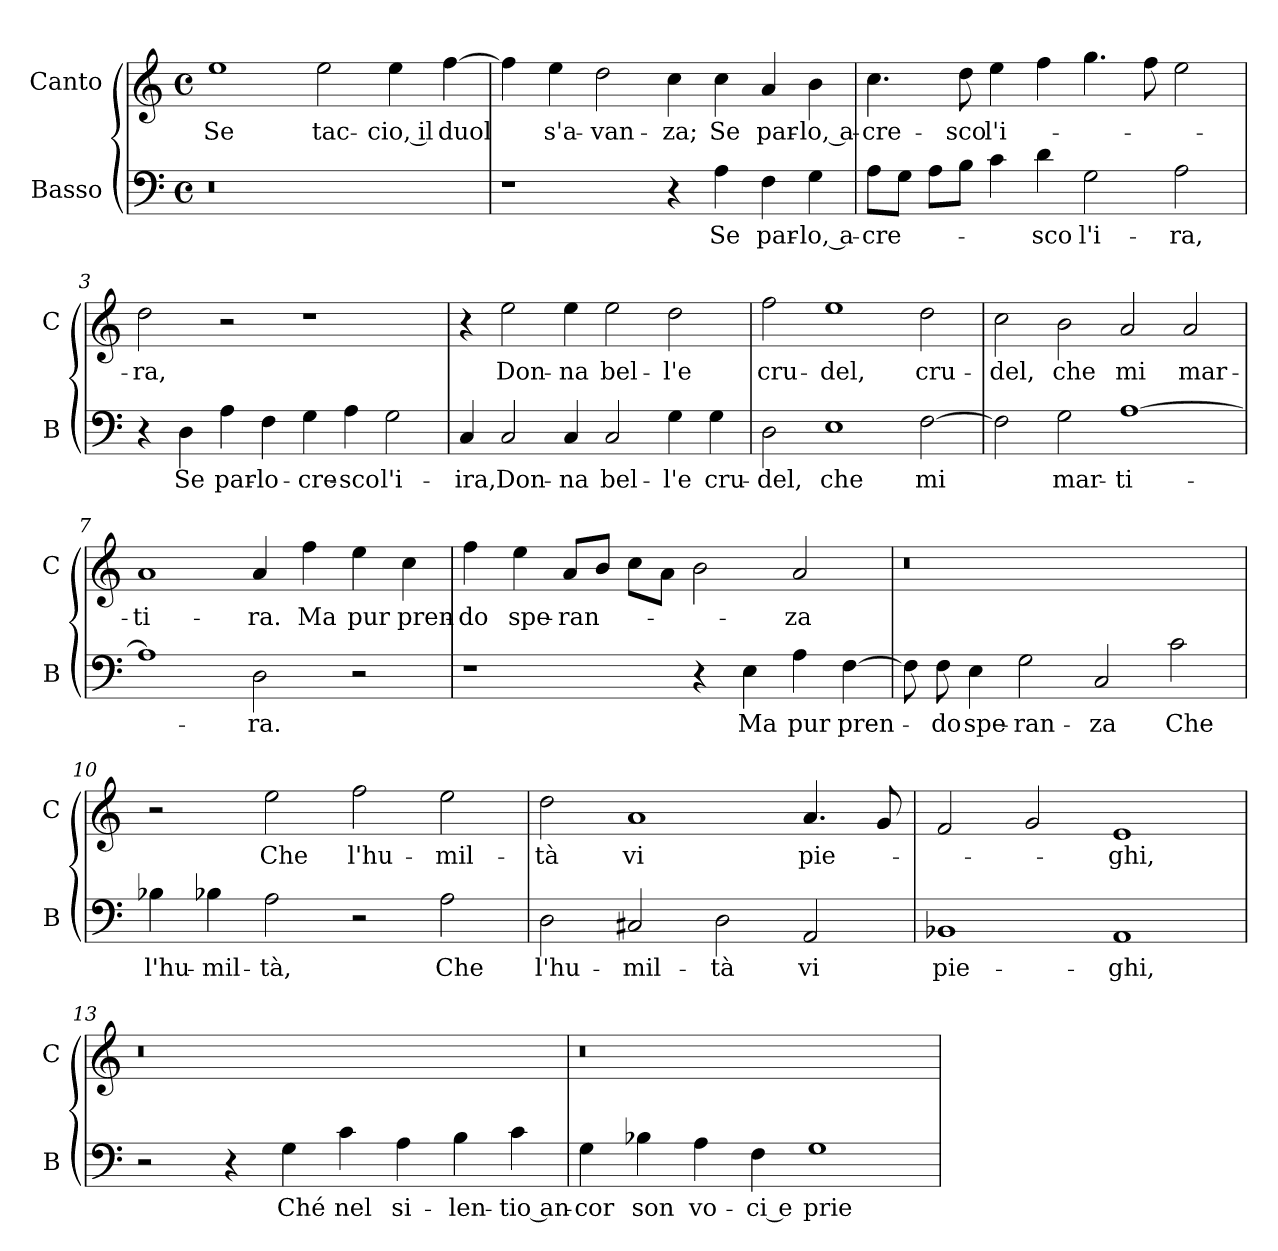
**kern	**text	**kern	**text
*part2	*part2	*part1	*part1
*staff2	*staff2	*staff1	*staff1
*I"Basso	*	*I"Canto	*
*I'B	*	*I'C	*
*clefF4	*	*clefG2	*
*k[]	*	*k[]	*
*C:	*	*C:	*
*M4/4	*	*M4/4	*
*met(c)	*	*met(c)	*
=	=	=	=
0r	.	1ee	Se
.	.	2ee	tac-
.	.	4ee	-cio, il
.	.	[4ff	duol
=1	=1	=1	=1
1r	.	4ff]	.
.	.	4ee	s'a-
.	.	2dd	-van-
4r	.	4cc	-za;
4A	Se	4cc	Se
4F	par-	4a	par-
4G	-lo, a-	4b	-lo, a-
=2	=2	=2	=2
8AL	-cre-	4.cc	-cre-
8GJ	.	.	.
8AL	.	.	.
8BJ	.	8dd	-sco
4c	.	4ee	l'i-
4d	-sco	4ff	.
2G	l'i-	4.gg	.
.	.	8ff	.
2A	-ra,	2ee	.
=3	=3	=3	=3
4r	.	2dd	-ra,
4D	Se	.	.
4A	par-	2r	.
4F	-lo-	.	.
4G	-cre-	1r	.
4A	-sco	.	.
2G	l'i-	.	.
=4	=4	=4	=4
4C	-ira,	4r	.
2C	Don-	2ee	Don-
4C	-na	4ee	-na
2C	bel-	2ee	bel-
4G	-l'e	2dd	-l'e
4G	cru-	.	.
=5	=5	=5	=5
2D	-del,	2ff	cru-
1E	che	1ee	-del,
[2F	mi	2dd	cru-
=6	=6	=6	=6
2F]	.	2cc	-del,
2G	mar-	2b	che
[1A	-ti-	2a	mi
.	.	2a	mar-
=7	=7	=7	=7
1A]	.	1a	-ti-
2D	-ra.	4a	-ra.
.	.	4ff	Ma
2r	.	4ee	pur
.	.	4cc	pren-
=8	=8	=8	=8
1r	.	4ff	-do
.	.	4ee	spe-
.	.	8aL	-ran-
.	.	8bJ	.
.	.	8ccL	.
.	.	8aJ	.
4r	.	2b	.
4E	Ma	.	.
4A	pur	2a	-za
[4F	pren-	.	.
=9	=9	=9	=9
8F]	.	0r	.
8F	-do	.	.
4E	spe-	.	.
2G	-ran-	.	.
2C	-za	.	.
2c	Che	.	.
=10	=10	=10	=10
4B-X	l'hu-	2r	.
4B-X	-mil-	.	.
2A	-tà,	2ee	Che
2r	.	2ff	l'hu-
2A	Che	2ee	-mil-
=11	=11	=11	=11
2D	l'hu-	2dd	-tà
2C#X	-mil-	1a	vi
2D	-tà	.	.
2AA	vi	4.a	pie-
.	.	8g	.
=12	=12	=12	=12
1BB-X	pie-	2f	.
.	.	2g	.
1AA	-ghi,	1e	-ghi,
=13	=13	=13	=13
2r	.	0r	.
4r	.	.	.
4G	Ché	.	.
4c	nel	.	.
4A	si-	.	.
4B	-len-	.	.
4c	-tio an-	.	.
=14	=14	=14	=14
4G	-cor	0r	.
4B-X	son	.	.
4A	vo-	.	.
4F	-ci e	.	.
1G	prie-	.	.
=	=	=	=
*-	*-	*-	*-
